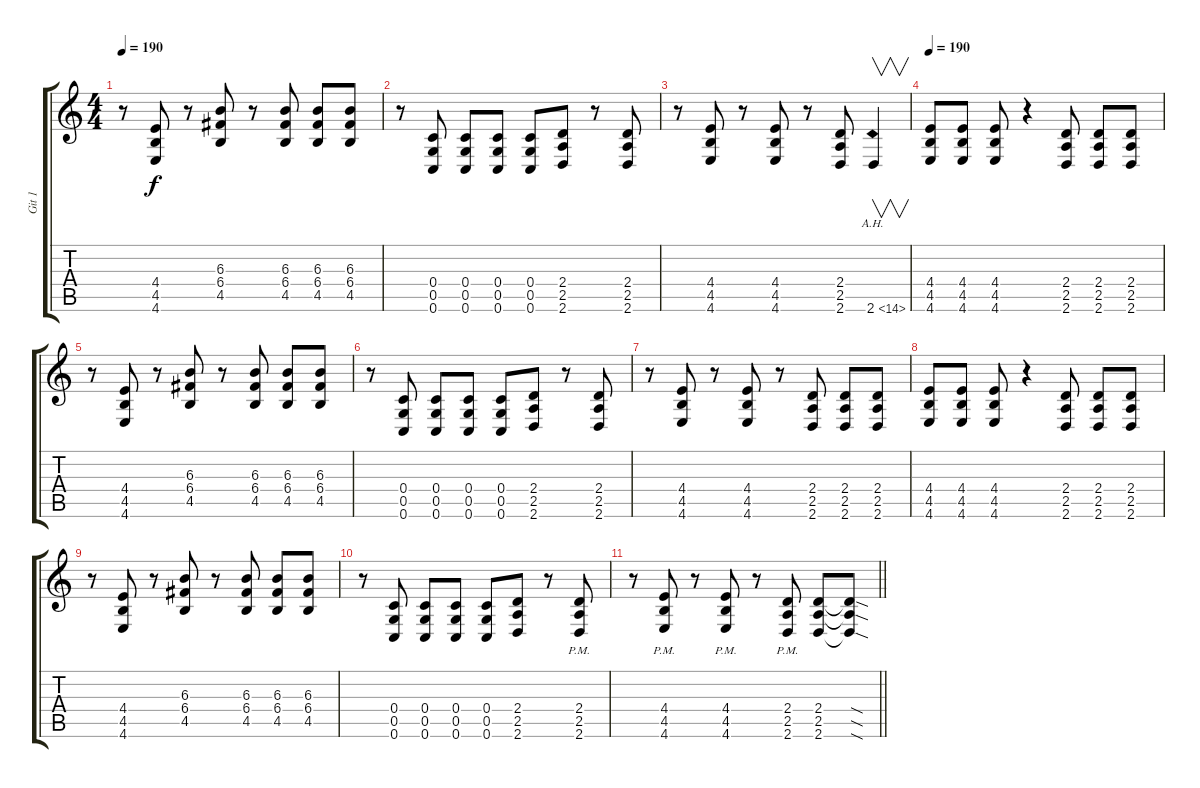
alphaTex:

\track ("Git 1" "Git 1") {instrument distortionguitar}
\staff {score tabs}
\tuning (D4 A3 F3 C3 G2 C2) {hide}
\ts (4 4)
\tempo 190
\clef g2
\ks c
r.8{dy f} (4.4 4.5 4.6).8 r.8 (6.3 6.4 4.5).8 r.8 (6.3 6.4 4.5).8 (6.3 6.4 4.5).8 (6.3 6.4 4.5).8 |
r.8 (0.4 0.5 0.6).8 (0.4 0.5 0.6).8 (0.4 0.5 0.6).8 (0.4 0.5 0.6).8 (2.4 2.5 2.6).8 r.8 (2.4 2.5 2.6).8 |
r.8 (4.4 4.5 4.6).8 r.8 (4.4 4.5 4.6).8 r.8 (2.4 2.5 2.6).8 2.6{ah 12}.4{v} |
\tempo 190
(4.4 4.5 4.6).8 (4.4 4.5 4.6).8 (4.4 4.5 4.6).8 r.4 (2.4 2.5 2.6).8 (2.4 2.5 2.6).8 (2.4 2.5 2.6).8 |
r.8 (4.4 4.5 4.6).8 r.8 (6.3 6.4 4.5).8 r.8 (6.3 6.4 4.5).8 (6.3 6.4 4.5).8 (6.3 6.4 4.5).8 |
r.8 (0.4 0.5 0.6).8 (0.4 0.5 0.6).8 (0.4 0.5 0.6).8 (0.4 0.5 0.6).8 (2.4 2.5 2.6).8 r.8 (2.4 2.5 2.6).8 |
r.8 (4.4 4.5 4.6).8 r.8 (4.4 4.5 4.6).8 r.8 (2.4 2.5 2.6).8 (2.4 2.5 2.6).8 (2.4 2.5 2.6).8 |
(4.4 4.5 4.6).8 (4.4 4.5 4.6).8 (4.4 4.5 4.6).8 r.4 (2.4 2.5 2.6).8 (2.4 2.5 2.6).8 (2.4 2.5 2.6).8 |
r.8 (4.4 4.5 4.6).8 r.8 (6.3 6.4 4.5).8 r.8 (6.3 6.4 4.5).8 (6.3 6.4 4.5).8 (6.3 6.4 4.5).8 |
r.8 (0.4 0.5 0.6).8 (0.4 0.5 0.6).8 (0.4 0.5 0.6).8 (0.4 0.5 0.6).8 (2.4 2.5 2.6).8 r.8 (2.4{pm} 2.5{pm} 2.6{pm}).8 |
\barLineRight lightlight
r.8 (4.4{pm} 4.5{pm} 4.6{pm}).8 r.8 (4.4{pm} 4.5{pm} 4.6{pm}).8 r.8 (2.4{pm} 2.5{pm} 2.6{pm}).8 (2.4 2.5 2.6).8 (2.4{sod t} 2.5{sod t} 2.6{sod t}).8
